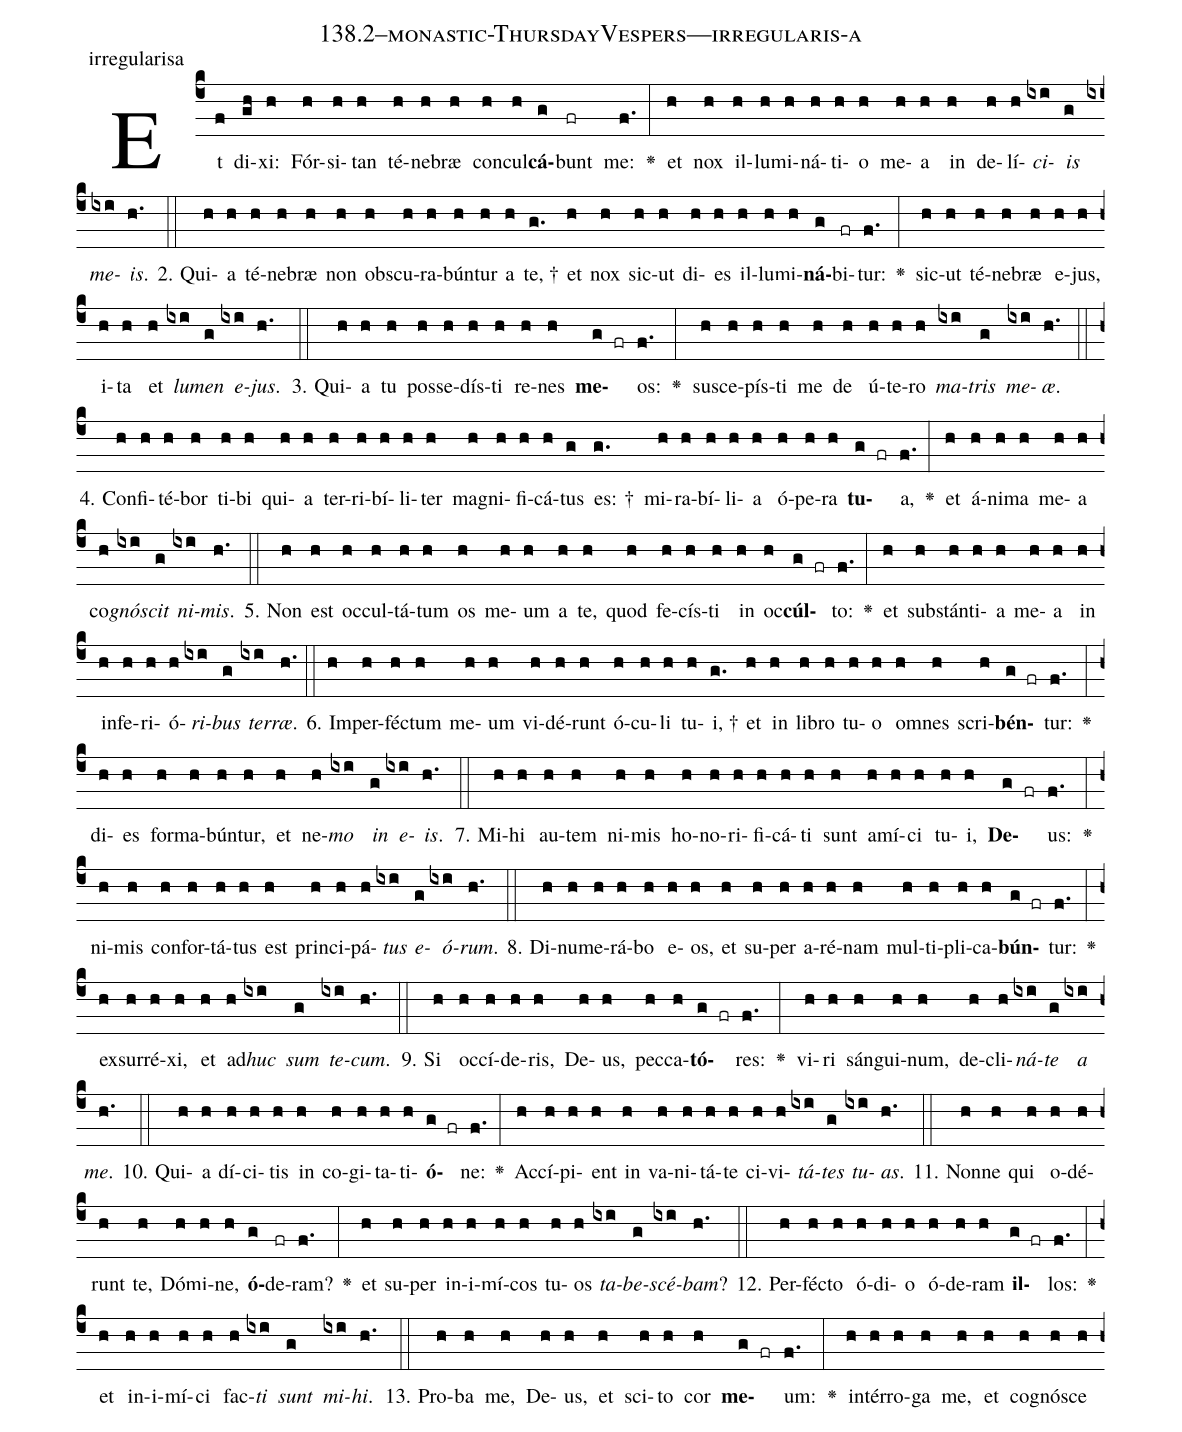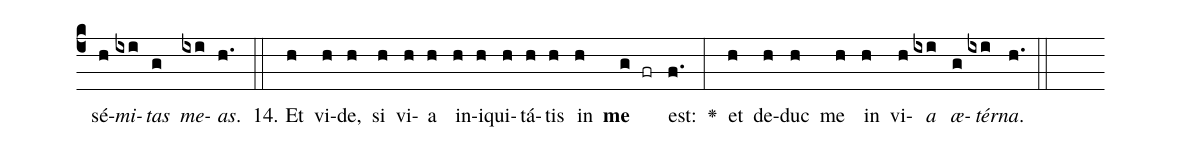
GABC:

name: 138.2--monastic-ThursdayVespers---irregularis-a;
annotation: irregularisa;
%%
(c4)Et(f) di(gh)xi:(h) Fór(h)si(h)tan(h) té(h)ne(h)bræ(h) con(h)cul(h)<b>cá</b>(g)bunt(fr) me:(f.) <v>\greheightstar</v>(:) et(h) nox(h) il(h)lu(h)mi(h)ná(h)ti(h)o(h) me(h)a(h) in(h) de(h)lí(h)<i>ci</i>(ixi)<i>is</i>(g) <i>me</i>(ixi)<i>is</i>.(h.) (::)
2. Qui(h)a(h) té(h)ne(h)bræ(h) non(h) obs(h)cu(h)ra(h)bún(h)tur(h) a(h) te, †(g.) et(h) nox(h) sic(h)ut(h) di(h)es(h) il(h)lu(h)mi(h)<b>ná</b>(g)bi(fr)tur:(f.) <v>\greheightstar</v>(:) sic(h)ut(h) té(h)ne(h)bræ(h) e(h)jus,(h) i(h)ta(h) et(h) <i>lu</i>(ixi)<i>men</i>(g) <i>e</i>(ixi)<i>jus</i>.(h.) (::)
3. Qui(h)a(h) tu(h) pos(h)se(h)dís(h)ti(h) re(h)nes(h) <b>me</b>(g fr)os:(f.) <v>\greheightstar</v>(:) su(h)sce(h)pís(h)ti(h) me(h) de(h) ú(h)te(h)ro(h) <i>ma</i>(ixi)<i>tris</i>(g) <i>me</i>(ixi)<i>æ</i>.(h.) (::)
4. Con(h)fi(h)té(h)bor(h) ti(h)bi(h) qui(h)a(h) ter(h)ri(h)bí(h)li(h)ter(h) ma(h)gni(h)fi(h)cá(h)tus(g) es: †(g.) mi(h)ra(h)bí(h)li(h)a(h) ó(h)pe(h)ra(h) <b>tu</b>(g fr)a,(f.) <v>\greheightstar</v>(:) et(h) á(h)ni(h)ma(h) me(h)a(h) co(h)<i>gnó</i>(ixi)<i>scit</i>(g) <i>ni</i>(ixi)<i>mis</i>.(h.) (::)
5. Non(h) est(h) oc(h)cul(h)tá(h)tum(h) os(h) me(h)um(h) a(h) te,(h) quod(h) fe(h)cís(h)ti(h) in(h) oc(h)<b>cúl</b>(g fr)to:(f.) <v>\greheightstar</v>(:) et(h) sub(h)stán(h)ti(h)a(h) me(h)a(h) in(h) in(h)fe(h)ri(h)ó(h)<i>ri</i>(ixi)<i>bus</i>(g) <i>ter</i>(ixi)<i>ræ</i>.(h.) (::)
6. Im(h)per(h)féc(h)tum(h) me(h)um(h) vi(h)dé(h)runt(h) ó(h)cu(h)li(h) tu(h)i, †(g.) et(h) in(h) li(h)bro(h) tu(h)o(h) om(h)nes(h) scri(h)<b>bén</b>(g fr)tur:(f.) <v>\greheightstar</v>(:) di(h)es(h) for(h)ma(h)bún(h)tur,(h) et(h) ne(h)<i>mo</i>(ixi) <i>in</i>(g) <i>e</i>(ixi)<i>is</i>.(h.) (::)
7. Mi(h)hi(h) au(h)tem(h) ni(h)mis(h) ho(h)no(h)ri(h)fi(h)cá(h)ti(h) sunt(h) a(h)mí(h)ci(h) tu(h)i,(h) <b>De</b>(g fr)us:(f.) <v>\greheightstar</v>(:) ni(h)mis(h) con(h)for(h)tá(h)tus(h) est(h) prin(h)ci(h)pá(h)<i>tus</i>(ixi) <i>e</i>(g)<i>ó</i>(ixi)<i>rum</i>.(h.) (::)
8. Di(h)nu(h)me(h)rá(h)bo(h) e(h)os,(h) et(h) su(h)per(h) a(h)ré(h)nam(h) mul(h)ti(h)pli(h)ca(h)<b>bún</b>(g fr)tur:(f.) <v>\greheightstar</v>(:) ex(h)sur(h)ré(h)xi,(h) et(h) ad(h)<i>huc</i>(ixi) <i>sum</i>(g) <i>te</i>(ixi)<i>cum</i>.(h.) (::)
9. Si(h) oc(h)cí(h)de(h)ris,(h) De(h)us,(h) pec(h)ca(h)<b>tó</b>(g fr)res:(f.) <v>\greheightstar</v>(:) vi(h)ri(h) sán(h)gui(h)num,(h) de(h)cli(h)<i>ná</i>(ixi)<i>te</i>(g) <i>a</i>(ixi) <i>me</i>.(h.) (::)
10. Qui(h)a(h) dí(h)ci(h)tis(h) in(h) co(h)gi(h)ta(h)ti(h)<b>ó</b>(g fr)ne:(f.) <v>\greheightstar</v>(:) Ac(h)cí(h)pi(h)ent(h) in(h) va(h)ni(h)tá(h)te(h) ci(h)vi(h)<i>tá</i>(ixi)<i>tes</i>(g) <i>tu</i>(ixi)<i>as</i>.(h.) (::)
11. Non(h)ne(h) qui(h) o(h)dé(h)runt(h) te,(h) Dó(h)mi(h)ne,(h) <b>ó</b>(g)de(fr)ram?(f.) <v>\greheightstar</v>(:) et(h) su(h)per(h) in(h)i(h)mí(h)cos(h) tu(h)os(h) <i>ta</i>(ixi)<i>be</i>(g)<i>scé</i>(ixi)<i>bam</i>?(h.) (::)
12. Per(h)féc(h)to(h) ó(h)di(h)o(h) ó(h)de(h)ram(h) <b>il</b>(g fr)los:(f.) <v>\greheightstar</v>(:) et(h) in(h)i(h)mí(h)ci(h) fac(h)<i>ti</i>(ixi) <i>sunt</i>(g) <i>mi</i>(ixi)<i>hi</i>.(h.) (::)
13. Pro(h)ba(h) me,(h) De(h)us,(h) et(h) sci(h)to(h) cor(h) <b>me</b>(g fr)um:(f.) <v>\greheightstar</v>(:) in(h)tér(h)ro(h)ga(h) me,(h) et(h) co(h)gnó(h)sce(h) sé(h)<i>mi</i>(ixi)<i>tas</i>(g) <i>me</i>(ixi)<i>as</i>.(h.) (::)
14. Et(h) vi(h)de,(h) si(h) vi(h)a(h) in(h)i(h)qui(h)tá(h)tis(h) in(h) <b>me</b>(g fr) est:(f.) <v>\greheightstar</v>(:) et(h) de(h)duc(h) me(h) in(h) vi(h)<i>a</i>(ixi) <i>æ</i>(g)<i>tér</i>(ixi)<i>na</i>.(h.) (::)
